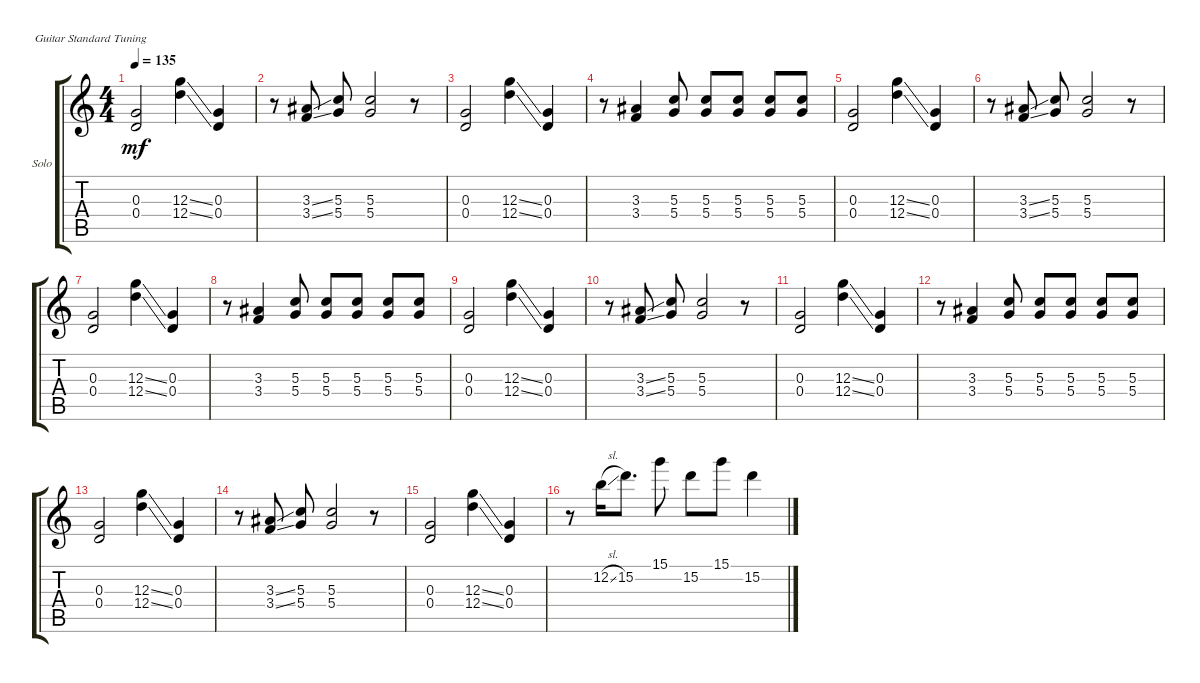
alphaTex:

\defaultSystemsLayout 4
\bracketExtendMode groupsimilarinstruments
\firstSystemTrackNameOrientation horizontal
\otherSystemsTrackNameOrientation horizontal
\track ("Solo Guitar" "Solo") {instrument acousticguitarnylon}
\staff {score tabs}
\tuning (E4 B3 G3 D3 A2 E2)
\ts (4 4)
\tempo 135
\clef g2
\scale
0.374359
\ks c
(0.3 0.4).2{dy mf} (12.4{ss} 12.3{ss}).4 (0.3 0.4).4 |
\scale
0.312821 r.8 (3.3{ss} 3.4{ss}).8 (5.3 5.4).8 (5.3 5.4).2 r.8 |
\scale
0.312821 (0.3 0.4).2 (12.4{ss} 12.3{ss}).4 (0.3 0.4).4 |
\scale
0.333333 r.8 (3.3 3.4).4 (5.3 5.4).8 (5.3 5.4).8 (5.3 5.4).8 (5.3 5.4).8 (5.3 5.4).8 |
\scale
0.333333 (0.3 0.4).2 (12.4{ss} 12.3{ss}).4 (0.3 0.4).4 |
\scale
0.333333 r.8 (3.3{ss} 3.4{ss}).8 (5.3 5.4).8 (5.3 5.4).2 r.8 |
\scale
0.333333 (0.3 0.4).2 (12.4{ss} 12.3{ss}).4 (0.3 0.4).4 |
\scale
0.333333 r.8 (3.3 3.4).4 (5.3 5.4).8 (5.3 5.4).8 (5.3 5.4).8 (5.3 5.4).8 (5.3 5.4).8 |
\scale
0.333333 (0.3 0.4).2 (12.4{ss} 12.3{ss}).4 (0.3 0.4).4 |
\scale
0.333333 r.8 (3.3{ss} 3.4{ss}).8 (5.3 5.4).8 (5.3 5.4).2 r.8 |
\scale
0.333333 (0.3 0.4).2 (12.4{ss} 12.3{ss}).4 (0.3 0.4).4 |
\scale
0.333333 r.8 (3.3 3.4).4 (5.3 5.4).8 (5.3 5.4).8 (5.3 5.4).8 (5.3 5.4).8 (5.3 5.4).8 |
\scale
0.333333 (0.3 0.4).2 (12.4{ss} 12.3{ss}).4 (0.3 0.4).4 |
\scale
0.333333 r.8 (3.3{ss} 3.4{ss}).8 (5.3 5.4).8 (5.3 5.4).2 r.8 |
(0.3 0.4).2 (12.4{ss} 12.3{ss}).4 (0.3 0.4).4 |
r.8 12.2{sl}.16 15.2.8{d} 15.1.8 15.2.8 15.1.8 15.2.4
